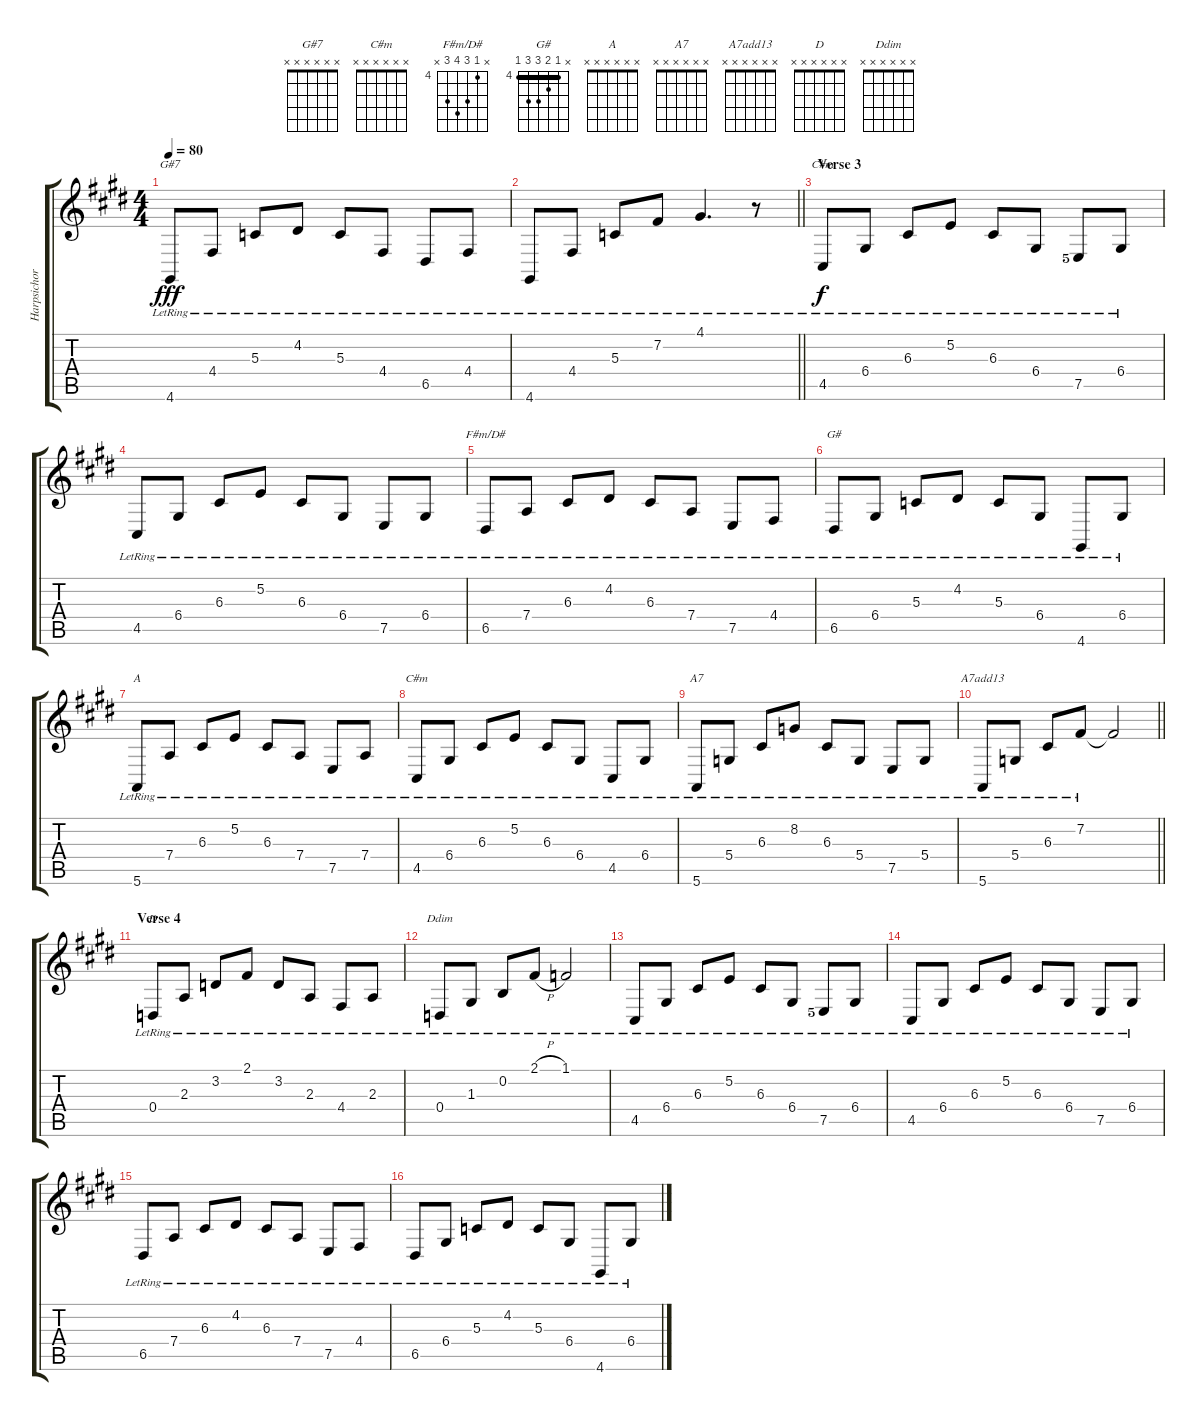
\track ("Harpsichord - G. Martin" "Harpsichor") {instrument harpsichord}
\staff {score tabs}
\tuning (E4 B3 G3 D3 A2 E2) {hide}
\chord ("G#7" x x x x x x)
\chord ("C#m" x 5 6 6 4 x) {firstfret 4}
\chord ("F#m/D#" x 4 6 7 6 x) {firstfret 4}
\chord ("G#" x 4 5 6 6 4) {firstfret 4 barre 4}
\chord ("A" x x x x x x)
\chord ("C#m" x x x x x x)
\chord ("A7" x x x x x x)
\chord ("A7add13" x x x x x x)
\chord ("D" x x x x x x)
\chord ("Ddim" x x x x x x)
\ts (4 4)
\tempo 80
\clef g2
\ks c#minor
4.6{lr}.8{ch "G#7" dy fff} 4.4{lr}.8 5.3{lr}.8 4.2{lr}.8 5.3{lr}.8 4.4{lr}.8 6.5{lr}.8 4.4{lr}.8 |
\barLineRight lightlight
4.6{lr}.8 4.4{lr}.8 5.3{lr}.8 7.2{lr}.8 4.1{lr}.4{d} r.8 |
\section ("" "Verse 3")
4.5{lr}.8{ch "C#m" dy f} 6.4{lr}.8 6.3{lr}.8 5.2{lr}.8 6.3{lr}.8 6.4{lr}.8 7.5{lr lf 5}.8 6.4{lr}.8 |
4.5{lr}.8 6.4{lr}.8 6.3{lr}.8 5.2{lr}.8 6.3{lr}.8 6.4{lr}.8 7.5{lr}.8 6.4{lr}.8 |
6.5{lr}.8{ch "F#m/D#"} 7.4{lr}.8 6.3{lr}.8 4.2{lr}.8 6.3{lr}.8 7.4{lr}.8 7.5{lr}.8 4.4{lr}.8 |
6.5{lr}.8{ch "G#"} 6.4{lr}.8 5.3{lr}.8 4.2{lr}.8 5.3{lr}.8 6.4{lr}.8 4.6{lr}.8 6.4{lr}.8 |
5.6{lr}.8{ch "A"} 7.4{lr}.8 6.3{lr}.8 5.2{lr}.8 6.3{lr}.8 7.4{lr}.8 7.5{lr}.8 7.4{lr}.8 |
4.5{lr}.8{ch "C#m"} 6.4{lr}.8 6.3{lr}.8 5.2{lr}.8 6.3{lr}.8 6.4{lr}.8 4.5{lr}.8 6.4{lr}.8 |
5.6{lr}.8{ch "A7"} 5.4{lr}.8 6.3{lr}.8 8.2{lr}.8 6.3{lr}.8 5.4{lr}.8 7.5{lr}.8 5.4{lr}.8 |
\barLineRight lightlight
5.6{lr}.8{ch "A7add13"} 5.4{lr}.8 6.3{lr}.8 7.2{lr}.8 7.2{t}.2 |
\section ("" "Verse 4")
0.4{lr}.8{ch "D"} 2.3{lr}.8 3.2{lr}.8 2.1{lr}.8 3.2{lr}.8 2.3{lr}.8 4.4{lr}.8 2.3{lr}.8 |
0.4{lr}.8{ch "Ddim"} 1.3{lr}.8 0.2{lr}.8 2.1{h lr}.8 1.1{lr}.2 |
4.5{lr}.8 6.4{lr}.8 6.3{lr}.8 5.2{lr}.8 6.3{lr}.8 6.4{lr}.8 7.5{lr lf 5}.8 6.4{lr}.8 |
4.5{lr}.8 6.4{lr}.8 6.3{lr}.8 5.2{lr}.8 6.3{lr}.8 6.4{lr}.8 7.5{lr}.8 6.4{lr}.8 |
6.5{lr}.8 7.4{lr}.8 6.3{lr}.8 4.2{lr}.8 6.3{lr}.8 7.4{lr}.8 7.5{lr}.8 4.4{lr}.8 |
6.5{lr}.8 6.4{lr}.8 5.3{lr}.8 4.2{lr}.8 5.3{lr}.8 6.4{lr}.8 4.6{lr}.8 6.4{lr}.8
